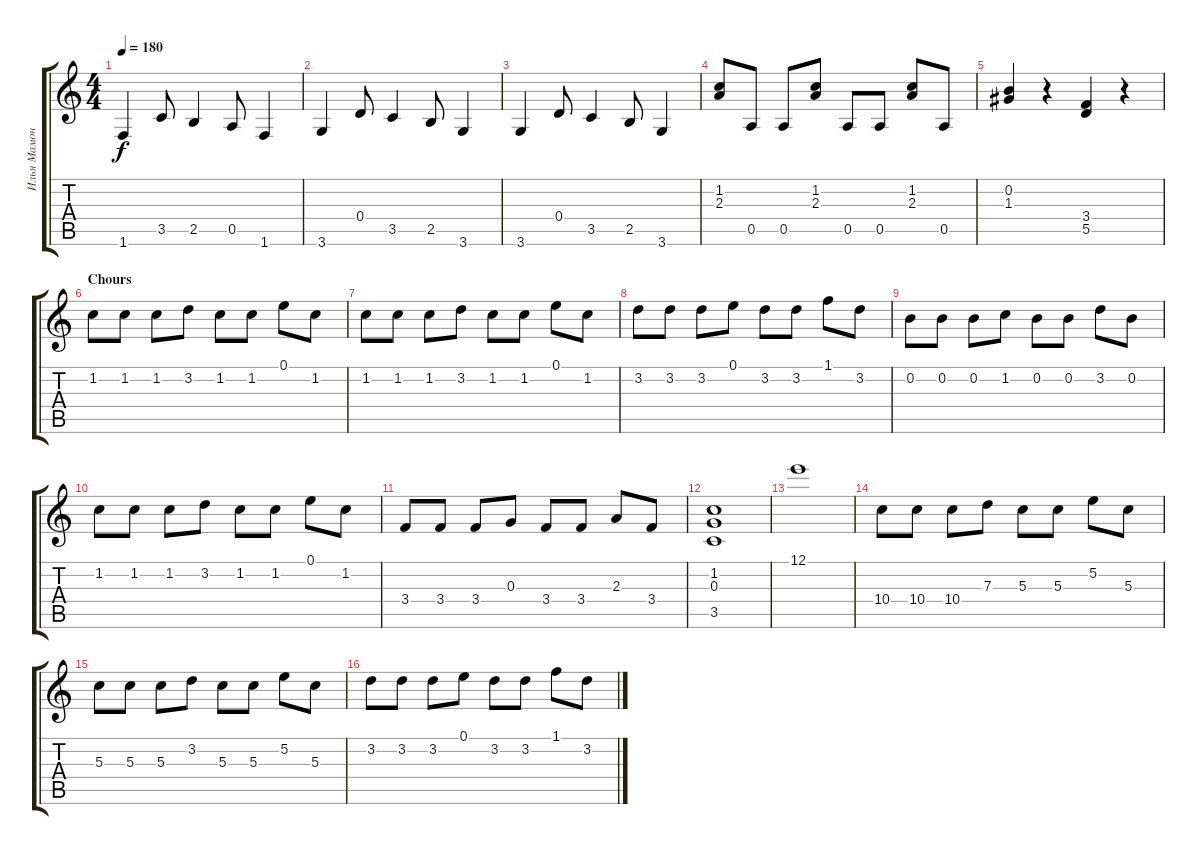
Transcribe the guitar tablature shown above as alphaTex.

\track ("Илья Мамонтов" "Илья Мамон") {instrument distortionguitar}
\staff {score tabs}
\tuning (E4 B3 G3 D3 A2 E2) {hide}
\ts (4 4)
\tempo 180
\clef g2
\ks c
1.6.4{dy f} 3.5.8 2.5.4 0.5.8 1.6.4 |
3.6.4 0.4.8 3.5.4 2.5.8 3.6.4 |
3.6.4 0.4.8 3.5.4 2.5.8 3.6.4 |
(1.2 2.3).8 0.5.8 0.5.8 (1.2 2.3).8 0.5.8 0.5.8 (1.2 2.3).8 0.5.8 |
(0.2 1.3).4 r.4 (3.4 5.5).4 r.4 |
\section ("" "Chours")
1.2.8 1.2.8 1.2.8 3.2.8 1.2.8 1.2.8 0.1.8 1.2.8 |
1.2.8 1.2.8 1.2.8 3.2.8 1.2.8 1.2.8 0.1.8 1.2.8 |
3.2.8 3.2.8 3.2.8 0.1.8 3.2.8 3.2.8 1.1.8 3.2.8 |
0.2.8 0.2.8 0.2.8 1.2.8 0.2.8 0.2.8 3.2.8 0.2.8 |
1.2.8 1.2.8 1.2.8 3.2.8 1.2.8 1.2.8 0.1.8 1.2.8 |
3.4.8 3.4.8 3.4.8 0.3.8 3.4.8 3.4.8 2.3.8 3.4.8 |
(1.2 0.3 3.5).1 |
12.1.1 |
10.4.8 10.4.8 10.4.8 7.3.8 5.3.8 5.3.8 5.2.8 5.3.8 |
5.3.8 5.3.8 5.3.8 3.2.8 5.3.8 5.3.8 5.2.8 5.3.8 |
3.2.8 3.2.8 3.2.8 0.1.8 3.2.8 3.2.8 1.1.8 3.2.8
